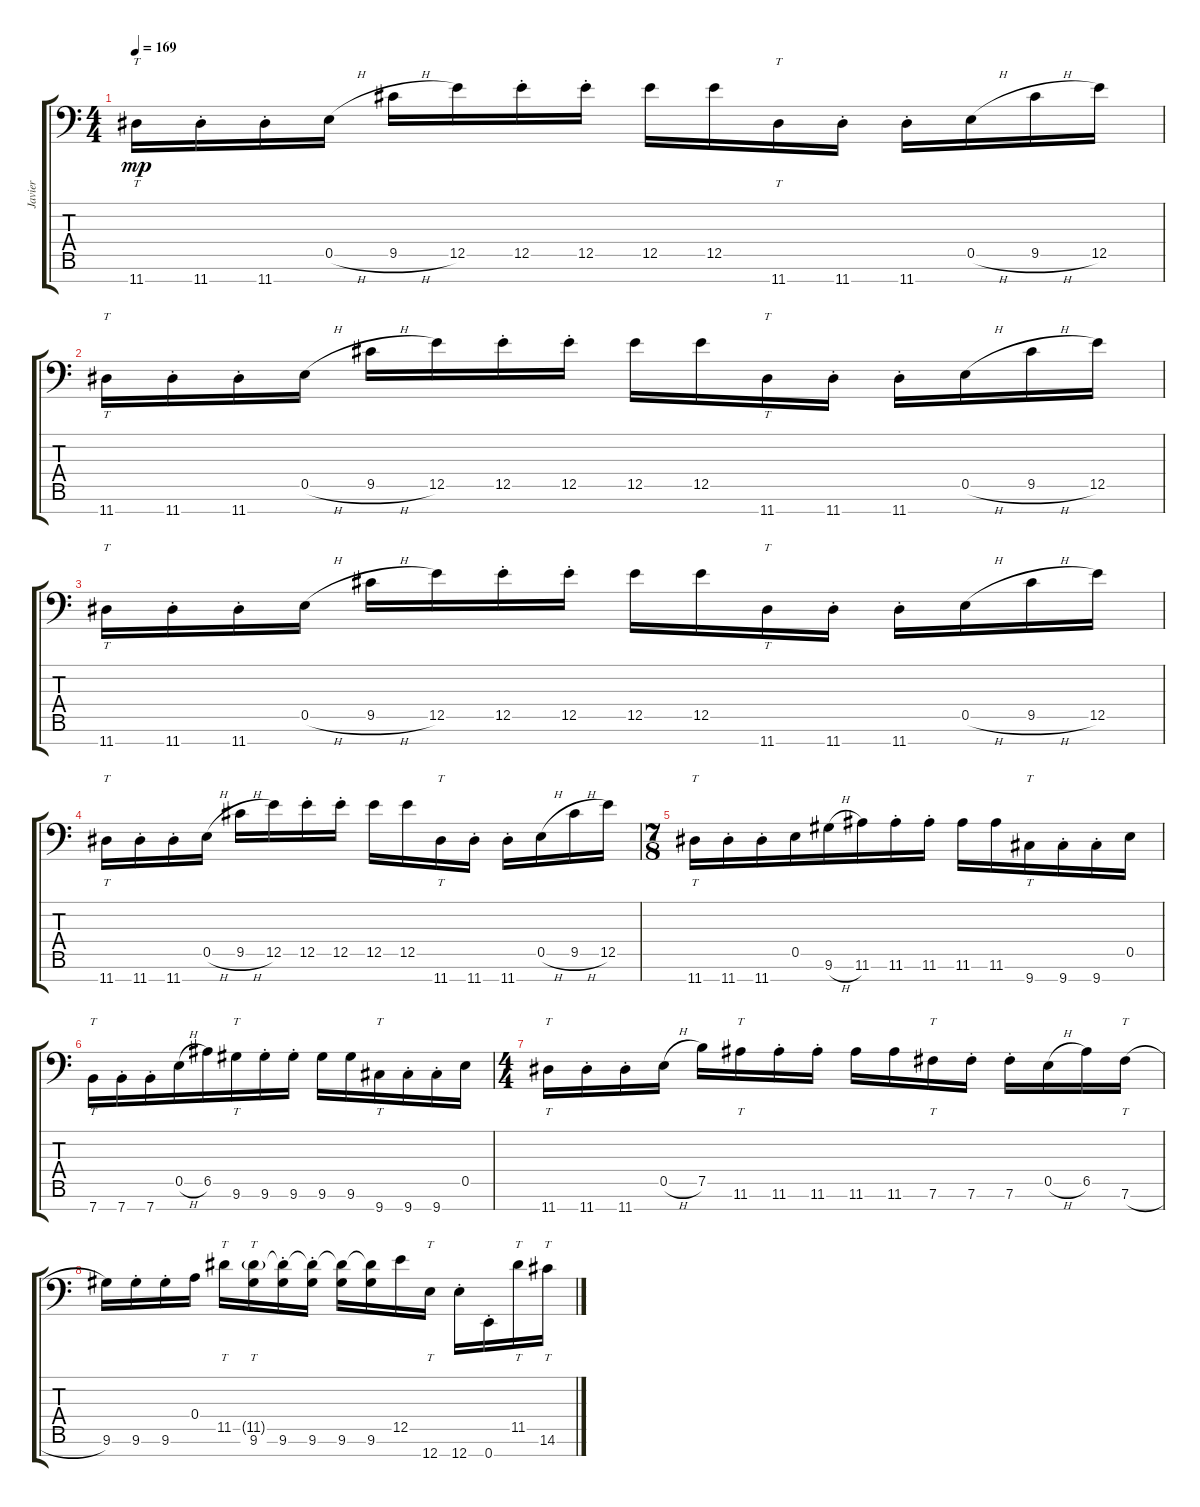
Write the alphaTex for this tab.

\track ("Javier" "Javier") {instrument distortionguitar}
\staff {score tabs}
\tuning (B3 G3 D3 A2 E2 B1 E1) {hide}
\ts (4 4)
\tempo 169
\clef f4
\ks c
11.7.16{tt dy mp} 11.7{st}.16 11.7{st}.16 0.5{h}.16 9.5{h}.16 12.5.16 12.5{st}.16 12.5{st}.16 12.5.16 12.5.16 11.7.16{tt} 11.7{st}.16 11.7{st}.16 0.5{h}.16 9.5{h}.16 12.5.16 |
11.7.16{tt} 11.7{st}.16 11.7{st}.16 0.5{h}.16 9.5{h}.16 12.5.16 12.5{st}.16 12.5{st}.16 12.5.16 12.5.16 11.7.16{tt} 11.7{st}.16 11.7{st}.16 0.5{h}.16 9.5{h}.16 12.5.16 |
11.7.16{tt} 11.7{st}.16 11.7{st}.16 0.5{h}.16 9.5{h}.16 12.5.16 12.5{st}.16 12.5{st}.16 12.5.16 12.5.16 11.7.16{tt} 11.7{st}.16 11.7{st}.16 0.5{h}.16 9.5{h}.16 12.5.16 |
11.7.16{tt} 11.7{st}.16 11.7{st}.16 0.5{h}.16 9.5{h}.16 12.5.16 12.5{st}.16 12.5{st}.16 12.5.16 12.5.16 11.7.16{tt} 11.7{st}.16 11.7{st}.16 0.5{h}.16 9.5{h}.16 12.5.16 |
\ts (7 8)
11.7.16{tt} 11.7{st}.16 11.7{st}.16 0.5.16 9.6{h}.16 11.6.16 11.6{st}.16 11.6{st}.16 11.6.16 11.6.16 9.7.16{tt} 9.7{st}.16 9.7{st}.16 0.5.16 |
7.7.16{tt} 7.7{st}.16 7.7{st}.16 0.5{h}.16 6.5.16 9.6.16{tt} 9.6{st}.16 9.6{st}.16 9.6.16 9.6.16 9.7.16{tt} 9.7{st}.16 9.7{st}.16 0.5.16 |
\ts (4 4)
11.7.16{tt} 11.7{st}.16 11.7{st}.16 0.5{h}.16 7.5.16 11.6.16{tt} 11.6{st}.16 11.6{st}.16 11.6.16 11.6.16 7.6.16{tt} 7.6{st}.16 7.6{st}.16 0.5{h}.16 6.5.16 7.6{h}.16{tt} |
9.6.16 9.6{st}.16 9.6{st}.16 0.4.16 11.5.16{tt} (11.5{g} 9.6).16{tt} (11.5{t} 9.6{st}).16 (11.5{t} 9.6{st}).16 (11.5{t} 9.6).16 (11.5{t} 9.6).16 12.5.16 12.7.16{tt} 12.7{st}.16 0.7{st}.16 11.5.16{tt} 14.6.16{tt}
